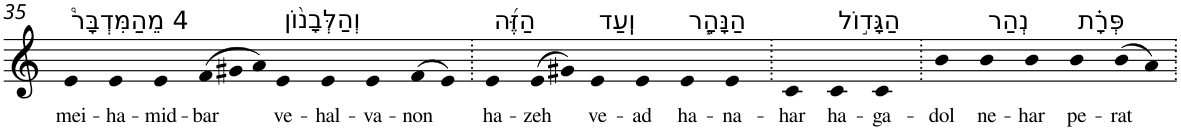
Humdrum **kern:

**kern	**text
*part1	*part1
*staff1	*staff1
*I"Piano	*
*I'Pno	*
!!LO:PB:g=z
*clefG2	*
*k[]	*
=35	=35
!LO:TX:a:t=4 מֵהַמִּדְבָּר֩	!
!	!LO:LY:b
4e	mei-
!	!LO:LY:b
4e	-ha-
!	!LO:LY:b
4e	-mid-
*Xtuplet	*
!	!LO:LY:b
(>12f	-bar
12g#X	.
12a)	.
!LO:TX:a:t=וְהַלְּבָנ֨וֹן	!
!	!LO:LY:b
4e	ve-
!	!LO:LY:b
4e	-hal-
!	!LO:LY:b
4e	-va-
!	!LO:LY:b
(>8f	-non
8e)	.
=36.	=36.
!LO:TX:a:t=הַזֶּ֜ה	!
!	!LO:LY:b
4e	ha-
!	!LO:LY:b
(>8e	-zeh
8g#X)	.
!LO:TX:a:t=וְֽעַד	!
!	!LO:LY:b
4e	ve-
!	!LO:LY:b
4e	-ad
!LO:TX:a:t=הַנָּהָ֧ר	!
!	!LO:LY:b
4e	ha-
!	!LO:LY:b
4e	-na-
=37.	=37.
!	!LO:LY:b
4c	-har
!LO:TX:a:t=הַגָּד֣וֹל	!
!	!LO:LY:b
4c	ha-
!	!LO:LY:b
4c	-ga-
=38.	=38.
!	!LO:LY:b
4b	-dol
!LO:TX:a:t=נְהַר	!
!	!LO:LY:b
4b	ne-
!	!LO:LY:b
4b	-har
!LO:TX:a:t=פְּרָ֗ת	!
!	!LO:LY:b
4b	pe-
!	!LO:LY:b
(>8b	-rat
8a)	.
=.	=.
*-	*-
